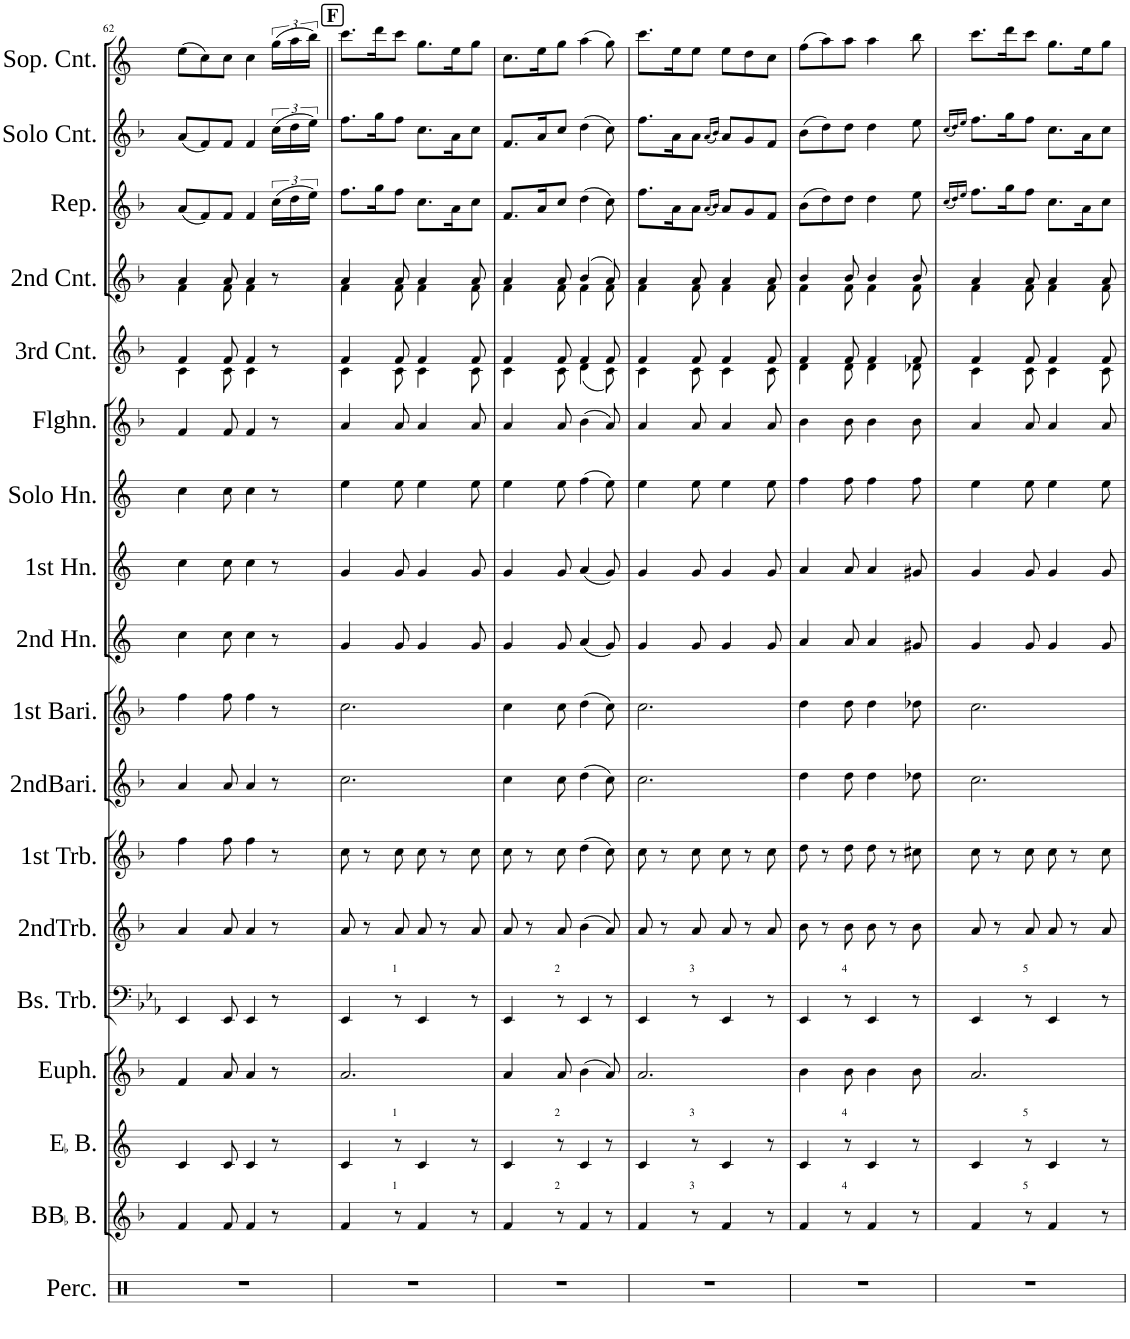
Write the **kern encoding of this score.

**kern	**kern	**kern	**kern	**kern	**kern	**kern	**kern	**kern	**kern	**kern	**kern	**kern	**kern	**kern	**kern	**kern	**kern
*part18	*part17	*part16	*part15	*part14	*part13	*part12	*part11	*part10	*part9	*part8	*part7	*part6	*part5	*part4	*part3	*part2	*part1
*staff18	*staff17	*staff16	*staff15	*staff14	*staff13	*staff12	*staff11	*staff10	*staff9	*staff8	*staff7	*staff6	*staff5	*staff4	*staff3	*staff2	*staff1
*I"Percussion	*I"BBaccidentalFlat Bass	*I"EaccidentalFlat Bass	*I"Euphonium	*I"Bass Trombone	*I"2nd Trombone	*I"1st Trombone	*I"2nd Baritone	*I"1st Baritone	*I"2nd Horn	*I"1st Horn	*I"Solo Horn	*I"Flugel Horn	*I"3rd Cornet	*I"2nd Cornet	*I"Repiano	*I"Solo Cornet	*I"Soprano Cornet
*I'Perc.	*I'BBaccidentalFlat B.	*I'EaccidentalFlat B.	*I'Euph.	*I'Bs. Trb.	*I'2ndTrb.	*I'1st Trb.	*I'2ndBari.	*I'1st Bari.	*I'2nd Hn.	*I'1st Hn.	*I'Solo Hn.	*I'Flghn.	*I'3rd Cnt.	*I'2nd Cnt.	*I'Rep.	*I'Solo Cnt.	*I'Sop. Cnt.
!!LO:PB:g=z
*clefX	*clefG2	*clefG2	*clefG2	*clefF4	*clefG2	*clefG2	*clefG2	*clefG2	*clefG2	*clefG2	*clefG2	*clefG2	*clefG2	*clefG2	*clefG2	*clefG2	*clefG2
*	*Trd15c26	*Trd12c21	*Trd8c14	*	*Trd8c14	*Trd8c14	*Trd8c14	*Trd8c14	*Trd5c9	*Trd5c9	*Trd5c9	*Trd1c2	*Trd1c2	*Trd1c2	*Trd1c2	*Trd1c2	*Trd-2c-3
*k[]	*k[b-]	*k[]	*k[b-]	*k[b-e-a-]	*k[b-]	*k[b-]	*k[b-]	*k[b-]	*k[]	*k[]	*k[]	*k[b-]	*k[b-]	*k[b-]	*k[b-]	*k[b-]	*k[]
*M6/8	*M6/8	*M6/8	*M6/8	*M6/8	*M6/8	*M6/8	*M6/8	*M6/8	*M6/8	*M6/8	*M6/8	*M6/8	*M6/8	*M6/8	*M6/8	*M6/8	*M6/8
=62	=62	=62	=62	=62	=62	=62	=62	=62	=62	=62	=62	=62	=62	=62	=62	=62	=62
*	*	*	*	*	*	*	*	*	*	*	*	*	*^	*^	*	*	*
2.r	4f/	4c/	4f/	4EE-/	4a/	4ff\	4a/	4ff\	4cc\	4cc\	4cc\	4f/	4f/	4c\	4a/	4f\	(8a/L	(8a/L	(8ee\L
.	.	.	.	.	.	.	.	.	.	.	.	.	.	.	.	.	8f/)	8f/)	8cc\)
.	8f/	8c/	8a/	8EE-/	8a/	8ff\	8a/	8ff\	8cc\	8cc\	8cc\	8f/	8f/	8c\	8a/	8f\	8f/J	8f/J	8cc\J
.	4f/	4c/	4a/	4EE-/	4a/	4ff\	4a/	4ff\	4cc\	4cc\	4cc\	4f/	4f/	4c\	4a/	4f\	4f/	4f/	4cc\
.	8r	8r	8r	8r	8r	8r	8r	8r	8r	8r	8r	8r	8r	8ryy	8r	8ryy	(24cc\LL	(24cc\LL	(24gg\LL
.	.	.	.	.	.	.	.	.	.	.	.	.	.	.	.	.	24dd\	24dd\	24aa\
.	.	.	.	.	.	.	.	.	.	.	.	.	.	.	.	.	24ee\JJ)	24ee\JJ)	24bb\JJ)
!!LO:REH:place=s1:a:B:cj:fs=14:t=F
=63||	=63||	=63||	=63||	=63||	=63||	=63||	=63||	=63||	=63||	=63||	=63||	=63||	=63||	=63||	=63||	=63||	=63||	=63||	=63||
2.r	4f/	4c/	2.a/	4EE-/	8a/	8cc\	2.cc\	2.cc\	4g/	4g/	4ee\	4a/	4f/	4c\	4a/	4f\	8.ff\L	8.ff\L	8.ccc\L
.	.	.	.	.	8r	8r	.	.	.	.	.	.	.	.	.	.	.	.	.
.	.	.	.	.	.	.	.	.	.	.	.	.	.	.	.	.	16gg\K	16gg\K	16ddd\K
!	!	!	!	!LO:TX:a:t=1	!	!	!	!	!	!	!	!	!	!	!	!	!	!	!
!	!	!LO:TX:a:t=1	!	!	!	!	!	!	!	!	!	!	!	!	!	!	!	!	!
!	!LO:TX:a:t=1	!	!	!	!	!	!	!	!	!	!	!	!	!	!	!	!	!	!
.	8r	8r	.	8r	8a/	8cc\	.	.	8g/	8g/	8ee\	8a/	8f/	8c\	8a/	8f\	8ff\J	8ff\J	8ccc\J
.	4f/	4c/	.	4EE-/	8a/	8cc\	.	.	4g/	4g/	4ee\	4a/	4f/	4c\	4a/	4f\	8.cc\L	8.cc\L	8.gg\L
.	.	.	.	.	8r	8r	.	.	.	.	.	.	.	.	.	.	.	.	.
.	.	.	.	.	.	.	.	.	.	.	.	.	.	.	.	.	16a\K	16a\K	16ee\K
.	8r	8r	.	8r	8a/	8cc\	.	.	8g/	8g/	8ee\	8a/	8f/	8c\	8a/	8f\	8cc\J	8cc\J	8gg\J
=64	=64	=64	=64	=64	=64	=64	=64	=64	=64	=64	=64	=64	=64	=64	=64	=64	=64	=64	=64
2.r	4f/	4c/	4a/	4EE-/	8a/	8cc\	4cc\	4cc\	4g/	4g/	4ee\	4a/	4f/	4c\	4a/	4f\	8.f/L	8.f/L	8.cc\L
.	.	.	.	.	8r	8r	.	.	.	.	.	.	.	.	.	.	.	.	.
.	.	.	.	.	.	.	.	.	.	.	.	.	.	.	.	.	16a/K	16a/K	16ee\K
!	!	!	!	!LO:TX:a:t=2	!	!	!	!	!	!	!	!	!	!	!	!	!	!	!
!	!	!LO:TX:a:t=2	!	!	!	!	!	!	!	!	!	!	!	!	!	!	!	!	!
!	!LO:TX:a:t=2	!	!	!	!	!	!	!	!	!	!	!	!	!	!	!	!	!	!
.	8r	8r	8a/	8r	8a/	8cc\	8cc\	8cc\	8g/	8g/	8ee\	8a/	8f/	8c\	8a/	8f\	8cc/J	8cc/J	8gg\J
.	4f/	4c/	(4b-\	4EE-/	(4b-\	(4dd\	(4dd\	(4dd\	(4a/	(4a/	(4ff\	(4b-\	4f/	(4d\	(4b-/	4f\	(4dd\	(4dd\	(4aa\
.	8r	8r	8a/)	8r	8a/)	8cc\)	8cc\)	8cc\)	8g/)	8g/)	8ee\)	8a/)	8f/	8c\)	8a/)	8f\	8cc\)	8cc\)	8gg\)
=65	=65	=65	=65	=65	=65	=65	=65	=65	=65	=65	=65	=65	=65	=65	=65	=65	=65	=65	=65
2.r	4f/	4c/	2.a/	4EE-/	8a/	8cc\	2.cc\	2.cc\	4g/	4g/	4ee\	4a/	4f/	4c\	4a/	4f\	8.ff\L	8.ff\L	8.ccc\L
.	.	.	.	.	8r	8r	.	.	.	.	.	.	.	.	.	.	.	.	.
.	.	.	.	.	.	.	.	.	.	.	.	.	.	.	.	.	16a\K	16a\K	16ee\K
!	!	!	!	!LO:TX:a:t=3	!	!	!	!	!	!	!	!	!	!	!	!	!	!	!
!	!	!LO:TX:a:t=3	!	!	!	!	!	!	!	!	!	!	!	!	!	!	!	!	!
!	!LO:TX:a:t=3	!	!	!	!	!	!	!	!	!	!	!	!	!	!	!	!	!	!
.	8r	8r	.	8r	8a/	8cc\	.	.	8g/	8g/	8ee\	8a/	8f/	8c\	8a/	8f\	8a\J	8a\J	8ee\J
.	.	.	.	.	.	.	.	.	.	.	.	.	.	.	.	.	(16qa/LL	(16qa/LL	.
.	.	.	.	.	.	.	.	.	.	.	.	.	.	.	.	.	16qb-/JJ)	16qb-/JJ)	.
.	4f/	4c/	.	4EE-/	8a/	8cc\	.	.	4g/	4g/	4ee\	4a/	4f/	4c\	4a/	4f\	8a/L	8a/L	8ee\L
.	.	.	.	.	8r	8r	.	.	.	.	.	.	.	.	.	.	8g/	8g/	8dd\
.	8r	8r	.	8r	8a/	8cc\	.	.	8g/	8g/	8ee\	8a/	8f/	8c\	8a/	8f\	8f/J	8f/J	8cc\J
=66	=66	=66	=66	=66	=66	=66	=66	=66	=66	=66	=66	=66	=66	=66	=66	=66	=66	=66	=66
2.r	4f/	4c/	4b-\	4EE-/	8b-\	8dd\	4dd\	4dd\	4a/	4a/	4ff\	4b-\	4f/	4d\	4b-/	4f\	(8b-\L	(8b-\L	(8ff\L
.	.	.	.	.	8r	8r	.	.	.	.	.	.	.	.	.	.	8dd\)	8dd\)	8aa\)
!	!	!	!	!LO:TX:a:t=4	!	!	!	!	!	!	!	!	!	!	!	!	!	!	!
!	!	!LO:TX:a:t=4	!	!	!	!	!	!	!	!	!	!	!	!	!	!	!	!	!
!	!LO:TX:a:t=4	!	!	!	!	!	!	!	!	!	!	!	!	!	!	!	!	!	!
.	8r	8r	8b-\	8r	8b-\	8dd\	8dd\	8dd\	8a/	8a/	8ff\	8b-\	8f/	8d\	8b-/	8f\	8dd\J	8dd\J	8aa\J
.	4f/	4c/	4b-\	4EE-/	8b-\	8dd\	4dd\	4dd\	4a/	4a/	4ff\	4b-\	4f/	4d\	4b-/	4f\	4dd\	4dd\	4aa\
.	.	.	.	.	8r	8r	.	.	.	.	.	.	.	.	.	.	.	.	.
.	8r	8r	8b-\	8r	8b-\	8cc#X\	8dd-X\	8dd-X\	8g#X/	8g#X/	8ff\	8b-\	8f/	8d-X\	8b-/	8f\	8ee\	8ee\	8bb\
=67	=67	=67	=67	=67	=67	=67	=67	=67	=67	=67	=67	=67	=67	=67	=67	=67	=67	=67	=67
.	.	.	.	.	.	.	.	.	.	.	.	.	.	.	.	.	(16qcc/LL	(16qcc/LL	.
.	.	.	.	.	.	.	.	.	.	.	.	.	.	.	.	.	16qdd/)	16qdd/)	.
.	.	.	.	.	.	.	.	.	.	.	.	.	.	.	.	.	16qee/JJ	16qee/JJ	.
2.r	4f/	4c/	2.a/	4EE-/	8a/	8cc\	2.cc\	2.cc\	4g/	4g/	4ee\	4a/	4f/	4c\	4a/	4f\	8.ff\L	8.ff\L	8.ccc\L
.	.	.	.	.	8r	8r	.	.	.	.	.	.	.	.	.	.	.	.	.
.	.	.	.	.	.	.	.	.	.	.	.	.	.	.	.	.	16gg\K	16gg\K	16ddd\K
!	!	!	!	!LO:TX:a:t=5	!	!	!	!	!	!	!	!	!	!	!	!	!	!	!
!	!	!LO:TX:a:t=5	!	!	!	!	!	!	!	!	!	!	!	!	!	!	!	!	!
!	!LO:TX:a:t=5	!	!	!	!	!	!	!	!	!	!	!	!	!	!	!	!	!	!
.	8r	8r	.	8r	8a/	8cc\	.	.	8g/	8g/	8ee\	8a/	8f/	8c\	8a/	8f\	8ff\J	8ff\J	8ccc\J
.	4f/	4c/	.	4EE-/	8a/	8cc\	.	.	4g/	4g/	4ee\	4a/	4f/	4c\	4a/	4f\	8.cc\L	8.cc\L	8.gg\L
.	.	.	.	.	8r	8r	.	.	.	.	.	.	.	.	.	.	.	.	.
.	.	.	.	.	.	.	.	.	.	.	.	.	.	.	.	.	16a\K	16a\K	16ee\K
.	8r	8r	.	8r	8a/	8cc\	.	.	8g/	8g/	8ee\	8a/	8f/	8c\	8a/	8f\	8cc\J	8cc\J	8gg\J
*	*	*	*	*	*	*	*	*	*	*	*	*	*v	*v	*	*	*	*	*
*	*	*	*	*	*	*	*	*	*	*	*	*	*	*v	*v	*	*	*
=	=	=	=	=	=	=	=	=	=	=	=	=	=	=	=	=	=
*-	*-	*-	*-	*-	*-	*-	*-	*-	*-	*-	*-	*-	*-	*-	*-	*-	*-
